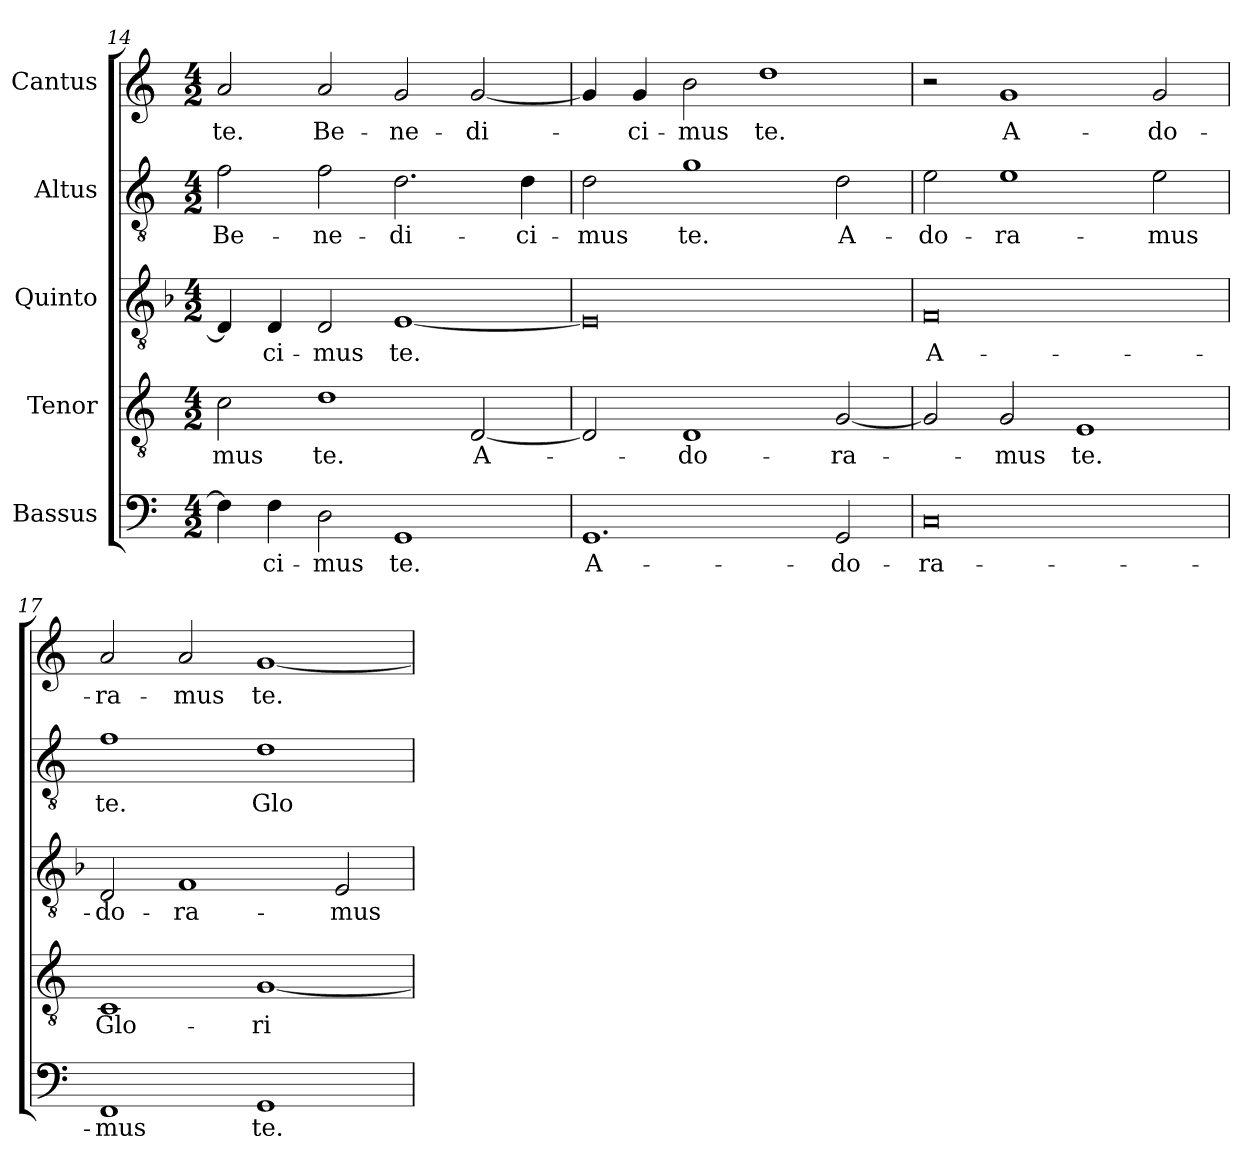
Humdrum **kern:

**kern	**text	**kern	**text	**kern	**text	**kern	**text	**kern	**text
*part5	*part5	*part4	*part4	*part3	*part3	*part2	*part2	*part1	*part1
*staff5	*staff5	*staff4	*staff4	*staff3	*staff3	*staff2	*staff2	*staff1	*staff1
*I"Bassus	*	*I"Tenor	*	*I"Quinto	*	*I"Altus	*	*I"Cantus	*
*clefF4	*	*clefGv2	*	*clefGv2	*	*clefGv2	*	*clefG2	*
*	*	*	*	*ITrd-4c-7	*	*	*	*	*
*k[]	*	*k[]	*	*k[]	*	*k[]	*	*k[]	*
*C:	*	*C:	*	*C:	*	*C:	*	*C:	*
*M4/2	*	*M4/2	*	*M4/2	*	*M4/2	*	*M4/2	*
=14	=14	=14	=14	=14	=14	=14	=14	=14	=14
!	!	!	!LO:LY:b:color=#000000	!	!	!	!	!	!
!	!	!	!	!	!	!	!LO:LY:b:color=#000000	!	!
!	!	!	!	!	!	!	!	!	!LO:LY:b:color=#000000
4Fi\]	.	2ci\	-mus	4Ai/]	.	2fi\	Be-	2ai/	te.
!	!LO:LY:b:color=#000000	!	!	!	!	!	!	!	!
!	!	!	!	!	!LO:LY:b:color=#000000	!	!	!	!
4Fi\	-ci-	.	.	4Ai/	-ci-	.	.	.	.
!	!LO:LY:b:color=#000000	!	!	!	!	!	!	!	!
!	!	!	!LO:LY:b:color=#000000	!	!	!	!	!	!
!	!	!	!	!	!LO:LY:b:color=#000000	!	!	!	!
!	!	!	!	!	!	!	!LO:LY:b:color=#000000	!	!
!	!	!	!	!	!	!	!	!	!LO:LY:b:color=#000000
2Di\	-mus	1di	te.	2Ai/	-mus	2fi\	-ne-	2ai/	Be-
!	!LO:LY:b:color=#000000	!	!	!	!	!	!	!	!
!	!	!	!	!	!LO:LY:b:color=#000000	!	!	!	!
!	!	!	!	!	!	!	!LO:LY:b:color=#000000	!	!
!	!	!	!	!	!	!	!	!	!LO:LY:b:color=#000000
1GGi	te.	.	.	[<1Bi	te.	2.di\	-di-	2gi/	-ne-
!	!	!	!LO:LY:b:color=#000000	!	!	!	!	!	!
!	!	!	!	!	!	!	!	!	!LO:LY:b:color=#000000
.	.	[<2Di/	A-	.	.	.	.	[<2gi/	-di-
!	!	!	!	!	!	!	!LO:LY:b:color=#000000	!	!
.	.	.	.	.	.	4di\	-ci-	.	.
=15	=15	=15	=15	=15	=15	=15	=15	=15	=15
!	!LO:LY:b:color=#000000	!	!	!	!	!	!	!	!
!	!	!	!	!	!	!	!LO:LY:b:color=#000000	!	!
1.GGi	A-	2Di/]	.	0Bi]	.	2di\	-mus	4gi/]	.
!	!	!	!	!	!	!	!	!	!LO:LY:b:color=#000000
.	.	.	.	.	.	.	.	4gi/	-ci-
!	!	!	!LO:LY:b:color=#000000	!	!	!	!	!	!
!	!	!	!	!	!	!	!LO:LY:b:color=#000000	!	!
!	!	!	!	!	!	!	!	!	!LO:LY:b:color=#000000
.	.	1Di	-do-	.	.	1gi	te.	2bi\	-mus
!	!	!	!	!	!	!	!	!	!LO:LY:b:color=#000000
.	.	.	.	.	.	.	.	1ddi	te.
!	!LO:LY:b:color=#000000	!	!	!	!	!	!	!	!
!	!	!	!LO:LY:b:color=#000000	!	!	!	!	!	!
!	!	!	!	!	!	!	!LO:LY:b:color=#000000	!	!
2GGi/	-do-	[<2Gi/	-ra-	.	.	2di\	A-	.	.
!!LO:LB:g=z
=16	=16	=16	=16	=16	=16	=16	=16	=16	=16
!	!LO:LY:b:color=#000000	!	!	!	!	!	!	!	!
!	!	!	!	!	!LO:LY:b:color=#000000	!	!	!	!
!	!	!	!	!	!	!	!LO:LY:b:color=#000000	!	!
0Ci	-ra-	2Gi/]	.	0ci	A-	2ei\	-do-	2r	.
!	!	!	!LO:LY:b:color=#000000	!	!	!	!	!	!
!	!	!	!	!	!	!	!LO:LY:b:color=#000000	!	!
!	!	!	!	!	!	!	!	!	!LO:LY:b:color=#000000
.	.	2Gi/	-mus	.	.	1ei	-ra-	1gi	A-
!	!	!	!LO:LY:b:color=#000000	!	!	!	!	!	!
.	.	1Ei	te.	.	.	.	.	.	.
!	!	!	!	!	!	!	!LO:LY:b:color=#000000	!	!
!	!	!	!	!	!	!	!	!	!LO:LY:b:color=#000000
.	.	.	.	.	.	2ei\	-mus	2gi/	-do-
=17	=17	=17	=17	=17	=17	=17	=17	=17	=17
!	!LO:LY:b:color=#000000	!	!	!	!	!	!	!	!
!	!	!	!LO:LY:b:color=#000000	!	!	!	!	!	!
!	!	!	!	!	!LO:LY:b:color=#000000	!	!	!	!
!	!	!	!	!	!	!	!LO:LY:b:color=#000000	!	!
!	!	!	!	!	!	!	!	!	!LO:LY:b:color=#000000
1FFi	-mus	1Ci	Glo-	2Ai/	-do-	1fi	te.	2ai/	-ra-
!	!	!	!	!	!LO:LY:b:color=#000000	!	!	!	!
!	!	!	!	!	!	!	!	!	!LO:LY:b:color=#000000
.	.	.	.	1ci	-ra-	.	.	2ai/	-mus
!	!LO:LY:b:color=#000000	!	!	!	!	!	!	!	!
!	!	!	!LO:LY:b:color=#000000	!	!	!	!	!	!
!	!	!	!	!	!	!	!LO:LY:b:color=#000000	!	!
!	!	!	!	!	!	!	!	!	!LO:LY:b:color=#000000
1GGi	te.	[<1Gi	-ri-	.	.	1di	Glo-	[<1gi	te.
!	!	!	!	!	!LO:LY:b:color=#000000	!	!	!	!
.	.	.	.	2Bi/	-mus	.	.	.	.
=	=	=	=	=	=	=	=	=	=
*-	*-	*-	*-	*-	*-	*-	*-	*-	*-
